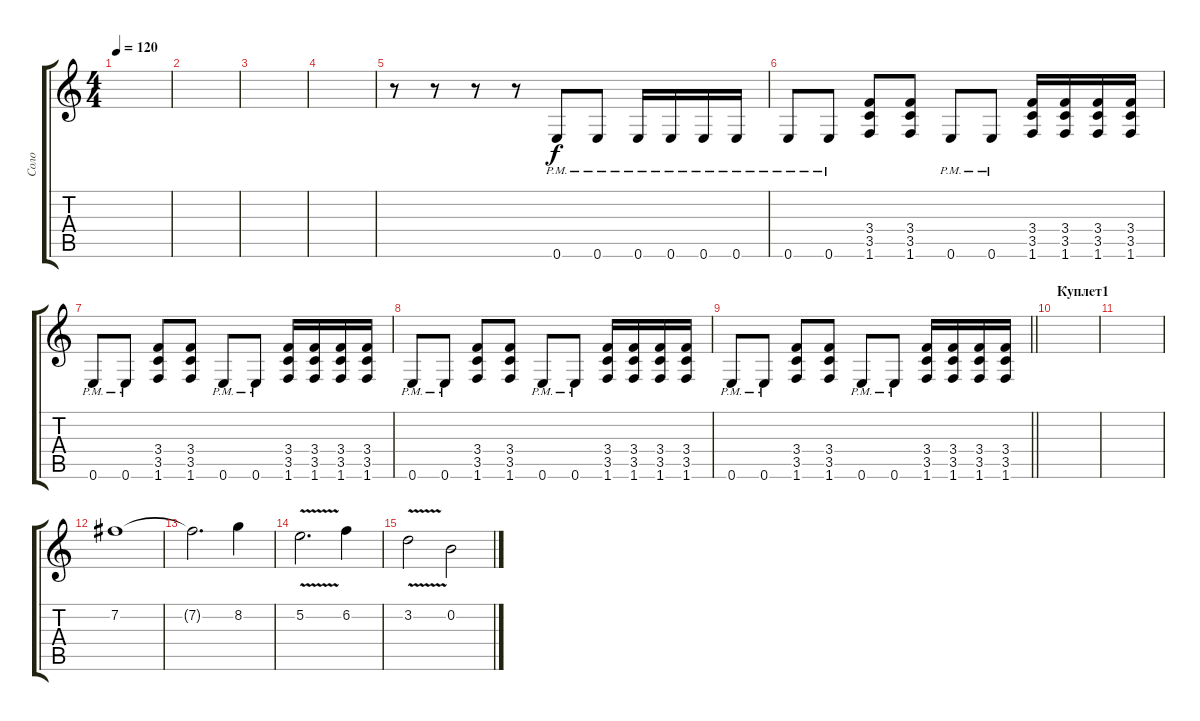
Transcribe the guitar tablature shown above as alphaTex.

\track ("Соло" "Соло") {instrument overdrivenguitar}
\staff {score tabs}
\tuning (E4 B3 G3 D3 A2 E2) {hide}
\ts (4 4)
\tempo 120
\clef g2
\ks c
|
|
|
|
r.8 r.8 r.8 r.8 0.6{pm}.8 0.6{pm}.8 0.6{pm}.16 0.6{pm}.16 0.6{pm}.16 0.6{pm}.16 |
0.6{pm}.8 0.6{pm}.8 (3.4 3.5 1.6).8 (3.4 3.5 1.6).8 0.6{pm}.8 0.6{pm}.8 (3.4 3.5 1.6).16 (3.4 3.5 1.6).16 (3.4 3.5 1.6).16 (3.4 3.5 1.6).16 |
0.6{pm}.8 0.6{pm}.8 (3.4 3.5 1.6).8 (3.4 3.5 1.6).8 0.6{pm}.8 0.6{pm}.8 (3.4 3.5 1.6).16 (3.4 3.5 1.6).16 (3.4 3.5 1.6).16 (3.4 3.5 1.6).16 |
0.6{pm}.8 0.6{pm}.8 (3.4 3.5 1.6).8 (3.4 3.5 1.6).8 0.6{pm}.8 0.6{pm}.8 (3.4 3.5 1.6).16 (3.4 3.5 1.6).16 (3.4 3.5 1.6).16 (3.4 3.5 1.6).16 |
\barLineRight lightlight
0.6{pm}.8 0.6{pm}.8 (3.4 3.5 1.6).8 (3.4 3.5 1.6).8 0.6{pm}.8 0.6{pm}.8 (3.4 3.5 1.6).16 (3.4 3.5 1.6).16 (3.4 3.5 1.6).16 (3.4 3.5 1.6).16 |
\section ("" "Куплет1")
|
|
7.2.1{volume 12} |
7.2{t}.2{d} 8.2.4 |
5.2{v}.2{d} 6.2.4 |
3.2{v}.2 0.2.2
